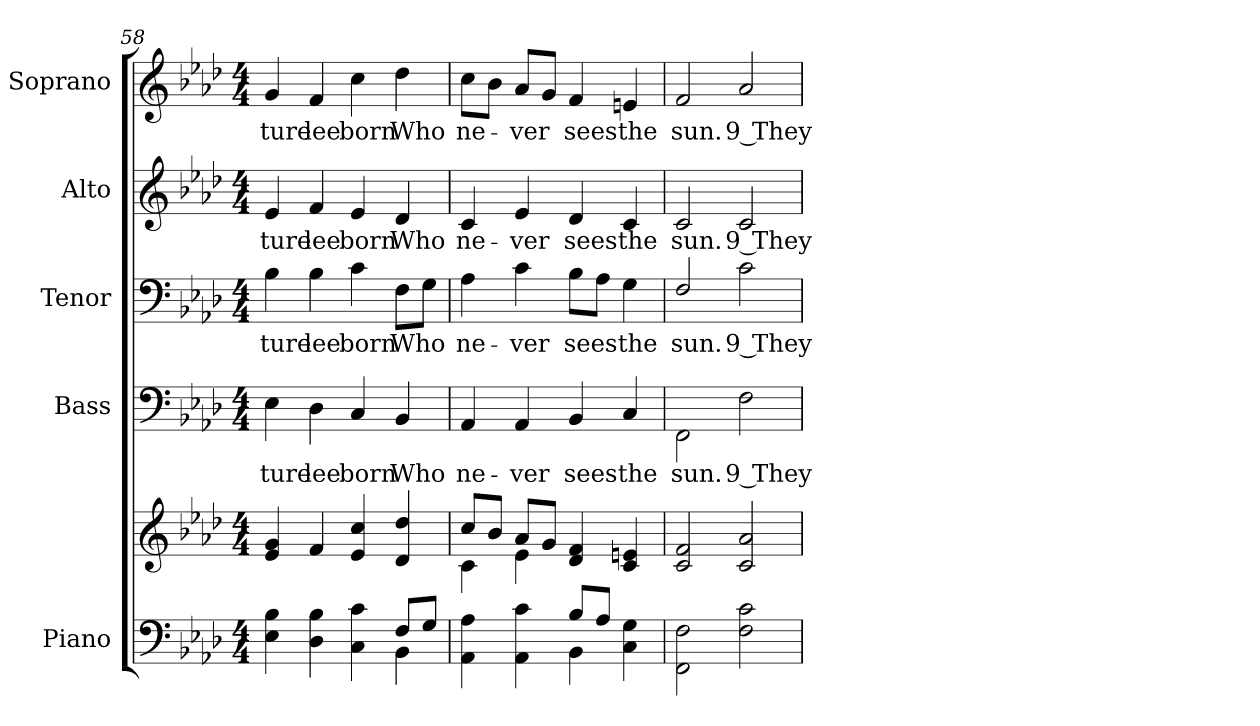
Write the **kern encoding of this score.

**kern	**kern	**kern	**text	**kern	**text	**kern	**text	**kern	**text
*part5	*part5	*part4	*part4	*part3	*part3	*part2	*part2	*part1	*part1
*staff6	*staff5	*staff4	*staff4	*staff3	*staff3	*staff2	*staff2	*staff1	*staff1
*I"Piano	*	*I"Bass	*	*I"Tenor	*	*I"Alto	*	*I"Soprano	*
*I'Pno.	*	*I'B.	*	*I'T.	*	*I'A.	*	*I'S.	*
!!LO:PB:g=z
*clefF4	*clefG2	*clefF4	*	*clefF4	*	*clefG2	*	*clefG2	*
*k[b-e-a-d-]	*k[b-e-a-d-]	*k[b-e-a-d-]	*	*k[b-e-a-d-]	*	*k[b-e-a-d-]	*	*k[b-e-a-d-]	*
*A-:	*A-:	*A-:	*	*A-:	*	*A-:	*	*A-:	*
*M4/4	*M4/4	*M4/4	*	*M4/4	*	*M4/4	*	*M4/4	*
=58	=58	=58	=58	=58	=58	=58	=58	=58	=58
*^	*	*	*	*	*	*	*	*	*
!	!	!	!	!LO:LY:b:color=#000000	!	!	!	!	!	!
!	!	!	!	!	!	!LO:LY:b:color=#000000	!	!	!	!
!	!	!	!	!	!	!	!	!LO:LY:b:color=#000000	!	!
!	!	!	!	!	!	!	!	!	!	!LO:LY:b:color=#000000
4E-i\ 4B-i	2ryy	4e-i/ 4gi	4E-i\	-ture	4B-i\	-ture	4e-i/	-ture	4gi/	-ture
!	!	!	!	!LO:LY:b:color=#000000	!	!	!	!	!	!
!	!	!	!	!	!	!LO:LY:b:color=#000000	!	!	!	!
!	!	!	!	!	!	!	!	!LO:LY:b:color=#000000	!	!
!	!	!	!	!	!	!	!	!	!	!LO:LY:b:color=#000000
4D-i\ 4B-i	.	4fi/	4D-i\	lee	4B-i\	lee	4fi/	lee	4fi/	lee
!	!	!	!	!LO:LY:b:color=#000000	!	!	!	!	!	!
!	!	!	!	!	!	!LO:LY:b:color=#000000	!	!	!	!
!	!	!	!	!	!	!	!	!LO:LY:b:color=#000000	!	!
!	!	!	!	!	!	!	!	!	!	!LO:LY:b:color=#000000
4Ci\ 4ci	4ryy	4e-i/ 4cci	4Ci/	born	4ci\	born	4e-i/	born	4cci\	born
!	!	!	!	!LO:LY:b:color=#000000	!	!	!	!	!	!
!	!	!	!	!	!	!LO:LY:b:color=#000000	!	!	!	!
!	!	!	!	!	!	!	!	!LO:LY:b:color=#000000	!	!
!	!	!	!	!	!	!	!	!	!	!LO:LY:b:color=#000000
8Fi/L	4BB-i\	4d-i/ 4dd-i	4BB-i/	Who	8Fi\L	Who	4d-i/	Who	4dd-i\	Who
8Gi/J	.	.	.	.	8Gi\J	.	.	.	.	.
=59	=59	=59	=59	=59	=59	=59	=59	=59	=59	=59
*	*	*^	*	*	*	*	*	*	*	*
!	!	!	!	!	!LO:LY:b:color=#000000	!	!	!	!	!	!
!	!	!	!	!	!	!	!LO:LY:b:color=#000000	!	!	!	!
!	!	!	!	!	!	!	!	!	!LO:LY:b:color=#000000	!	!
!	!	!	!	!	!	!	!	!	!	!	!LO:LY:b:color=#000000
4AA-i\ 4A-i	2ryy	8cci/L	4ci\	4AA-i/	ne-	4A-i\	ne-	4ci/	ne-	8cci\L	ne-
.	.	8b-i/J	.	.	.	.	.	.	.	8b-i\J	.
!	!	!	!	!	!LO:LY:b:color=#000000	!	!	!	!	!	!
!	!	!	!	!	!	!	!LO:LY:b:color=#000000	!	!	!	!
!	!	!	!	!	!	!	!	!	!LO:LY:b:color=#000000	!	!
!	!	!	!	!	!	!	!	!	!	!	!LO:LY:b:color=#000000
4AA-i\ 4ci	.	8a-i/L	4e-i\	4AA-i/	-ver	4ci\	-ver	4e-i/	-ver	8a-i/L	-ver
.	.	8gi/J	.	.	.	.	.	.	.	8gi/J	.
!	!	!	!	!	!LO:LY:b:color=#000000	!	!	!	!	!	!
!	!	!	!	!	!	!	!LO:LY:b:color=#000000	!	!	!	!
!	!	!	!	!	!	!	!	!	!LO:LY:b:color=#000000	!	!
!	!	!	!	!	!	!	!	!	!	!	!LO:LY:b:color=#000000
8B-i/L	4BB-i\	4d-i/ 4fi	2ryy	4BB-i/	sees	8B-i\L	sees	4d-i/	sees	4fi/	sees
8A-i/J	.	.	.	.	.	8A-i\J	.	.	.	.	.
!	!	!	!	!	!LO:LY:b:color=#000000	!	!	!	!	!	!
!	!	!	!	!	!	!	!LO:LY:b:color=#000000	!	!	!	!
!	!	!	!	!	!	!	!	!	!LO:LY:b:color=#000000	!	!
!	!	!	!	!	!	!	!	!	!	!	!LO:LY:b:color=#000000
4Ci\ 4Gi	4ryy	4ci/ 4eni	.	4Ci/	the	4Gi\	the	4ci/	the	4eni/	the
*v	*v	*	*	*	*	*	*	*	*	*	*
*	*v	*v	*	*	*	*	*	*	*	*
=60	=60	=60	=60	=60	=60	=60	=60	=60	=60
*^	*	*	*	*	*	*	*	*	*
!	!	!	!	!LO:LY:b:color=#000000	!	!	!	!	!	!
*v	*v	*	*	*	*	*	*	*	*	*
*^	*	*	*	*	*	*	*	*	*
!	!	!	!	!	!	!LO:LY:b:color=#000000	!	!	!	!
*v	*v	*	*	*	*	*	*	*	*	*
*^	*	*	*	*	*	*	*	*	*
!	!	!	!	!	!	!	!	!LO:LY:b:color=#000000	!	!
*v	*v	*	*	*	*	*	*	*	*	*
*^	*	*	*	*	*	*	*	*	*
!	!	!	!	!	!	!	!	!	!	!LO:LY:b:color=#000000
*v	*v	*	*	*	*	*	*	*	*	*
2FFi\ 2Fi	2ci/ 2fi	2FFi\	sun.	2Fi/	sun.	2ci/	sun.	2fi/	sun.
!	!	!	!LO:LY:b:color=#000000	!	!	!	!	!	!
!	!	!	!	!	!LO:LY:b:color=#000000	!	!	!	!
!	!	!	!	!	!	!	!LO:LY:b:color=#000000	!	!
!	!	!	!	!	!	!	!	!	!LO:LY:b:color=#000000
2Fi\ 2ci	2ci/ 2a-i	2Fi\	9 They	2ci\	9 They	2ci/	9 They	2a-i/	9 They
=	=	=	=	=	=	=	=	=	=
*-	*-	*-	*-	*-	*-	*-	*-	*-	*-
